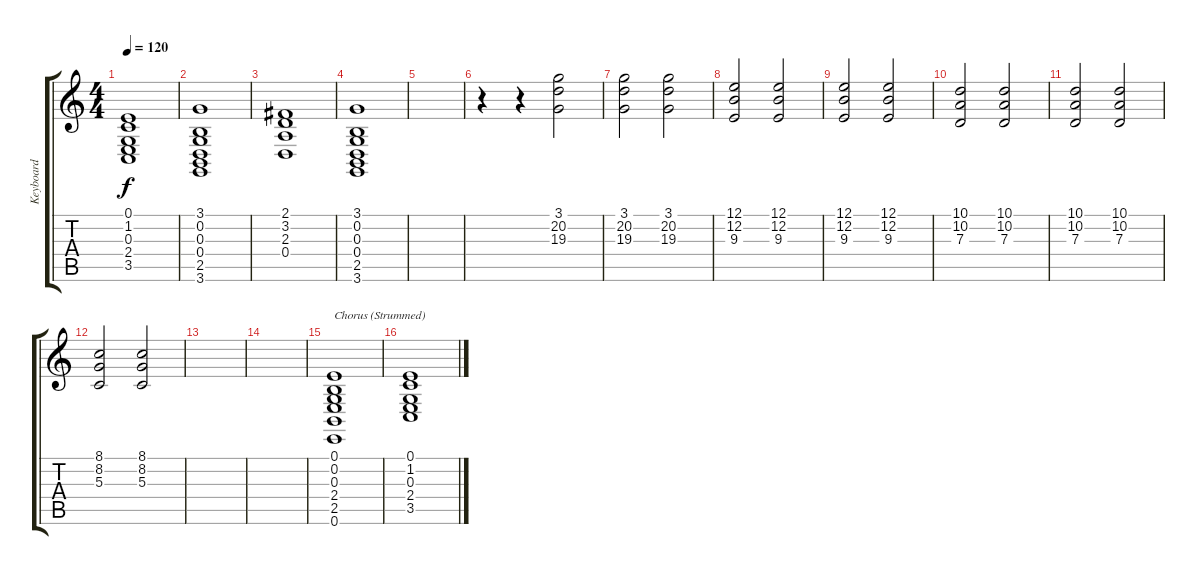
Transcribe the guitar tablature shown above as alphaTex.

\track ("Keyboard" "Keyboard") {instrument stringensemble1}
\staff {score tabs}
\tuning (E4 B3 G3 D3 A2 E2) {hide}
\ts (4 4)
\tempo 120
\clef g2
\ks c
(0.1 1.2 0.3 2.4 3.5).1{dy f} |
(3.1 0.2 0.3 0.4 2.5 3.6).1 |
(2.1 3.2 2.3 0.4).1 |
(3.1 0.2 0.3 0.4 2.5 3.6).1 |
|
r.4 r.4 (3.1 20.2 19.3).2 |
(3.1 20.2 19.3).2 (3.1 20.2 19.3).2 |
(12.1 12.2 9.3).2 (12.1 12.2 9.3).2 |
(12.1 12.2 9.3).2 (12.1 12.2 9.3).2 |
(10.1 10.2 7.3).2 (10.1 10.2 7.3).2 |
(10.1 10.2 7.3).2 (10.1 10.2 7.3).2 |
(8.1 8.2 5.3).2 (8.1 8.2 5.3).2 |
|
|
(0.1 0.2 0.3 2.4 2.5 0.6).1{txt "Chorus (Strummed)"} |
(0.1 1.2 0.3 2.4 3.5).1
